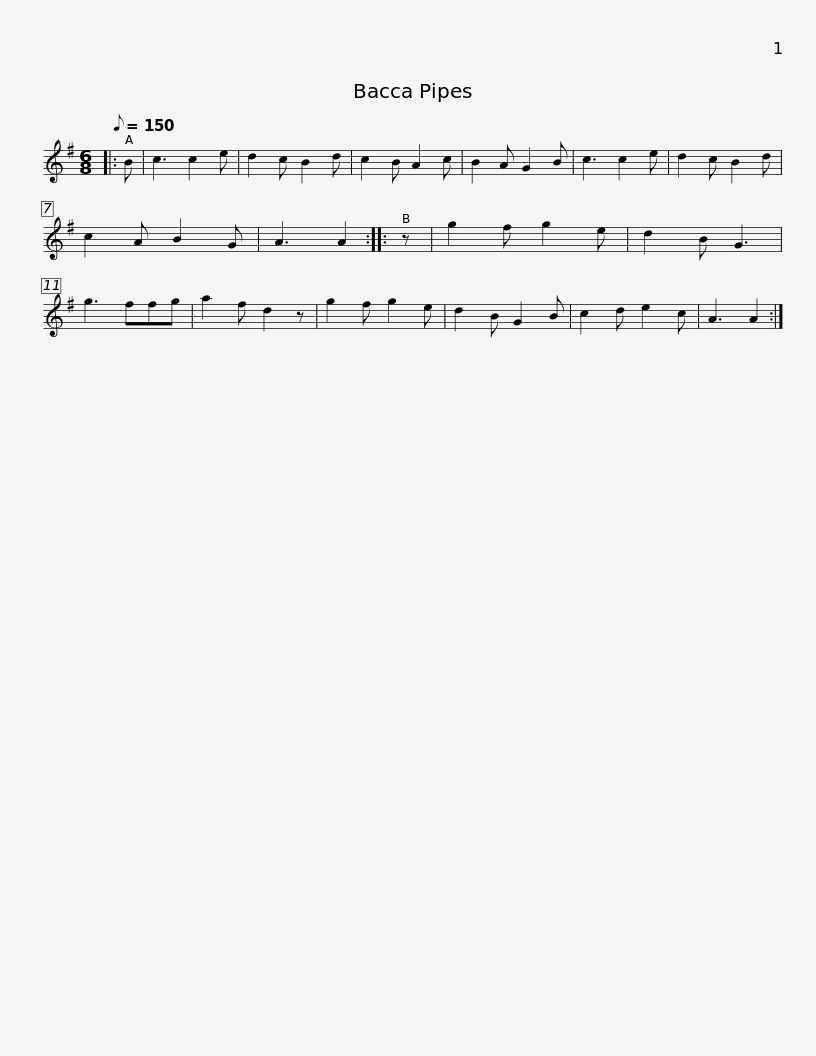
X:1
L:1/8
Q:1/8=150
M:6/8
I:linebreak $
K:G
V:1 treble
V:1
|: B | c3 c2 e | d2 c B2 d | c2 B A2 c | B2 A G2 B | %5
 c3 c2 e | d2 c B2 d | c2 A B2 G | A3 A2 :: z | %10
 g2 f g2 e |$ d2 B G3 | g3 ffg | a2 f d2 z | g2 f g2 e | %15
 d2 B G2 B | c2 d e2 c | A3 A2 :| %18
